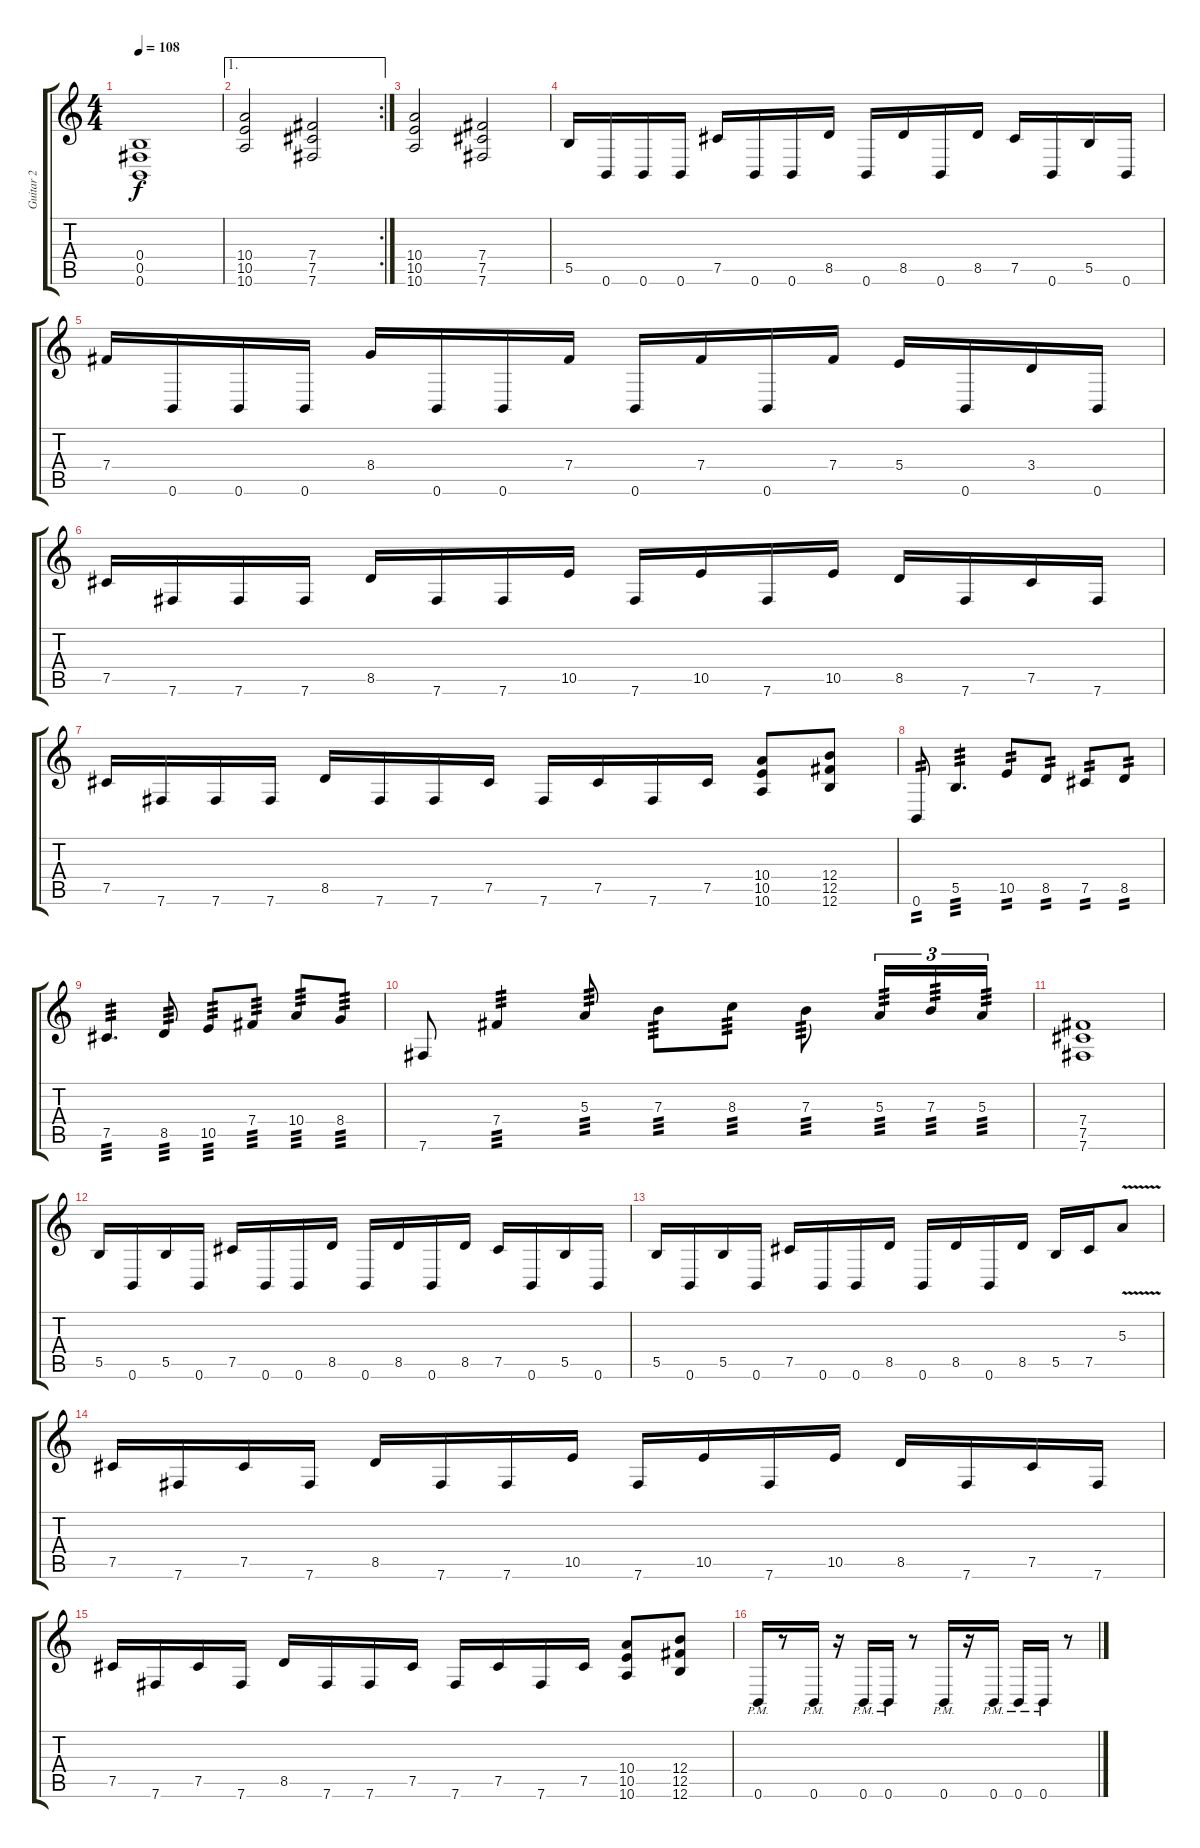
\track ("Guitar 2" "Guitar 2") {instrument distortionguitar}
\staff {score tabs}
\tuning (Db4 Ab3 E3 B2 Gb2 B1) {hide}
\ts (4 4)
\tempo 108
\clef g2
\ks c
(0.4 0.5 0.6).1{dy f} |
\ae 1
\rc 2
(10.4 10.5 10.6).2 (7.4 7.5 7.6).2 |
(10.4 10.5 10.6).2 (7.4 7.5 7.6).2 |
5.5.16 0.6.16 0.6.16 0.6.16 7.5.16 0.6.16 0.6.16 8.5.16 0.6.16 8.5.16 0.6.16 8.5.16 7.5.16 0.6.16 5.5.16 0.6.16 |
7.4.16 0.6.16 0.6.16 0.6.16 8.4.16 0.6.16 0.6.16 7.4.16 0.6.16 7.4.16 0.6.16 7.4.16 5.4.16 0.6.16 3.4.16 0.6.16 |
7.5.16 7.6.16 7.6.16 7.6.16 8.5.16 7.6.16 7.6.16 10.5.16 7.6.16 10.5.16 7.6.16 10.5.16 8.5.16 7.6.16 7.5.16 7.6.16 |
7.5.16 7.6.16 7.6.16 7.6.16 8.5.16 7.6.16 7.6.16 7.5.16 7.6.16 7.5.16 7.6.16 7.5.16 (10.4 10.5 10.6).8 (12.4 12.5 12.6).8 |
0.6.8{tp 2} 5.5.4{d tp 3} 10.5.8{tp 2} 8.5.8{tp 2} 7.5.8{tp 2} 8.5.8{tp 2} |
7.5.4{d tp 3} 8.5.8{tp 3} 10.5.8{tp 3} 7.4.8{tp 3} 10.4.8{tp 3} 8.4.8{tp 3} |
7.6.8 7.4.4{tp 3} 5.3.8{tp 3} 7.3.8{tp 3} 8.3.8{tp 3} 7.3.8{tp 3} 5.3.16{tu (3 2) tp 3} 7.3.16{tu (3 2) tp 3} 5.3.16{tu (3 2) tp 3} |
(7.4 7.5 7.6).1{volume 11} |
5.5.16{volume 16} 0.6.16 5.5.16 0.6.16 7.5.16 0.6.16 0.6.16 8.5.16 0.6.16 8.5.16 0.6.16 8.5.16 7.5.16 0.6.16 5.5.16 0.6.16 |
5.5.16{volume 16} 0.6.16 5.5.16 0.6.16 7.5.16 0.6.16 0.6.16 8.5.16 0.6.16 8.5.16 0.6.16 8.5.16 5.5.16 7.5.16 5.3{v}.8 |
7.5.16 7.6.16 7.5.16 7.6.16 8.5.16 7.6.16 7.6.16 10.5.16 7.6.16 10.5.16 7.6.16 10.5.16 8.5.16 7.6.16 7.5.16 7.6.16 |
7.5.16 7.6.16 7.5.16 7.6.16 8.5.16 7.6.16 7.6.16 7.5.16 7.6.16 7.5.16 7.6.16 7.5.16 (10.4 10.5 10.6).8 (12.4 12.5 12.6).8 |
0.6{pm}.16{volume 16} r.8 0.6{pm}.16 r.16 0.6{pm}.16 0.6{pm}.16 r.8 0.6{pm}.16 r.16 0.6{pm}.16 0.6{pm}.16 0.6{pm}.16 r.8
